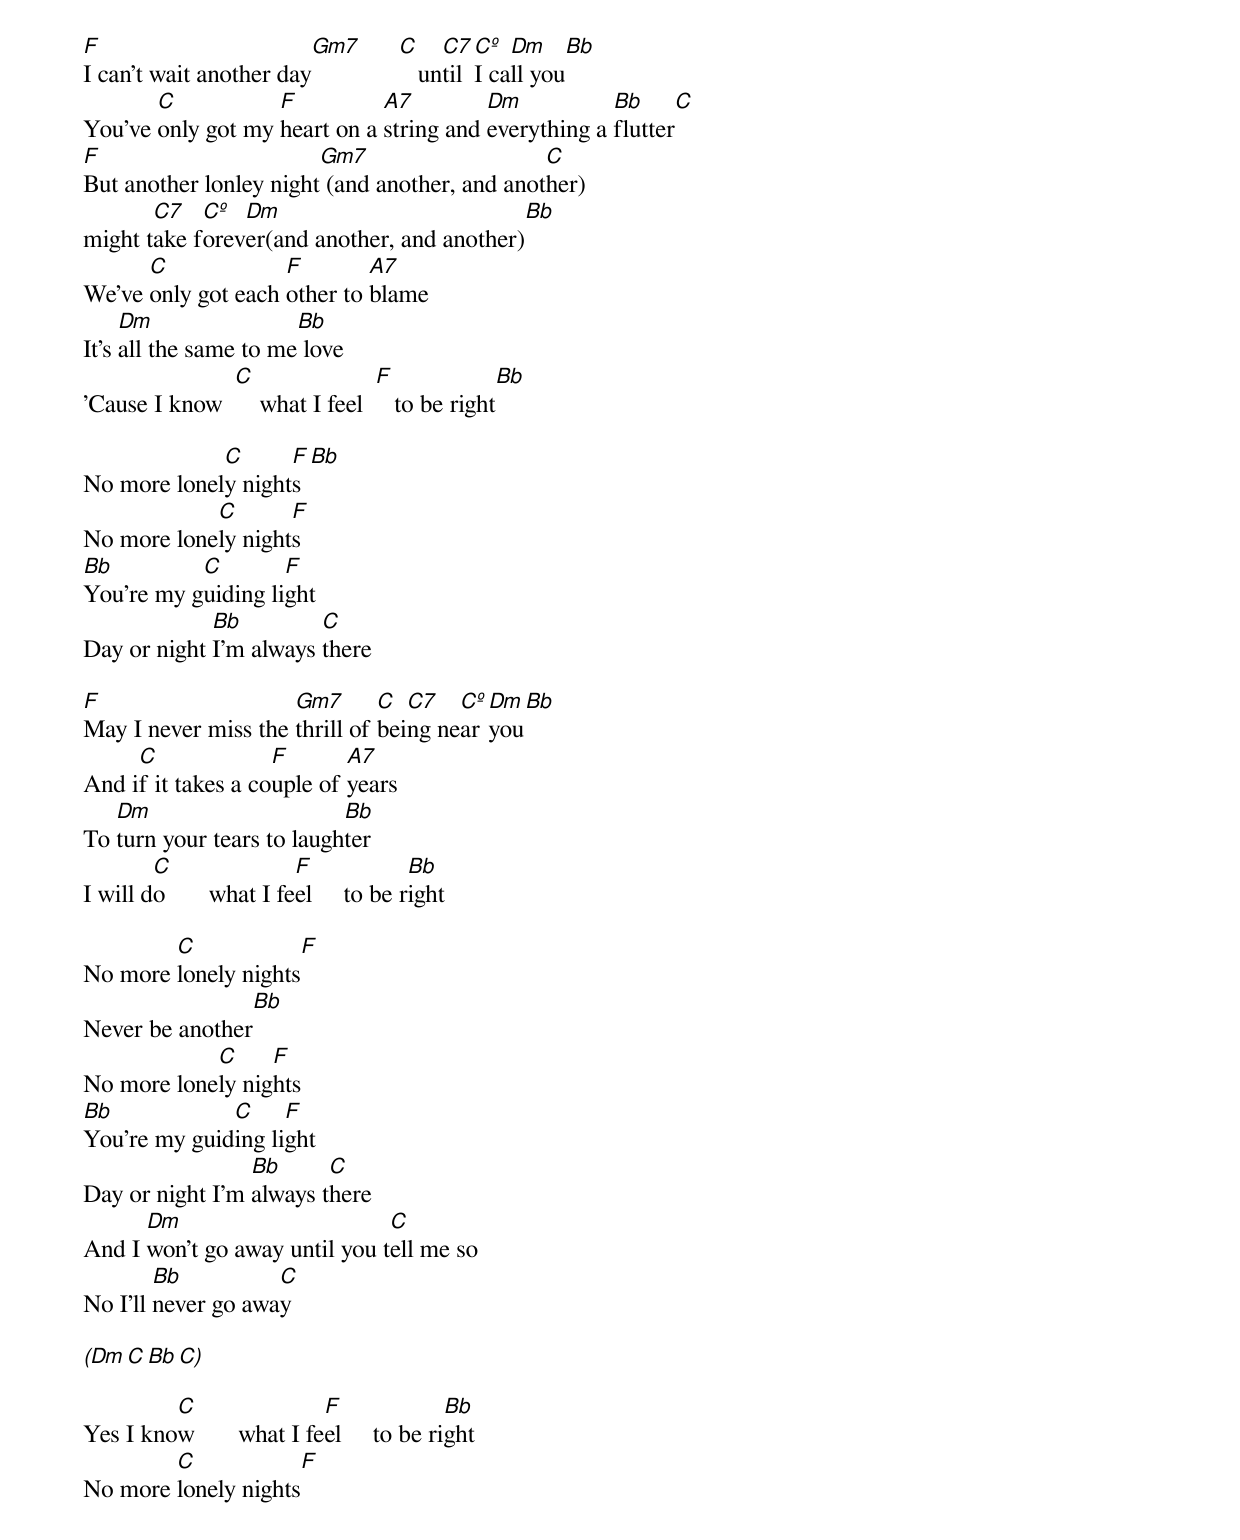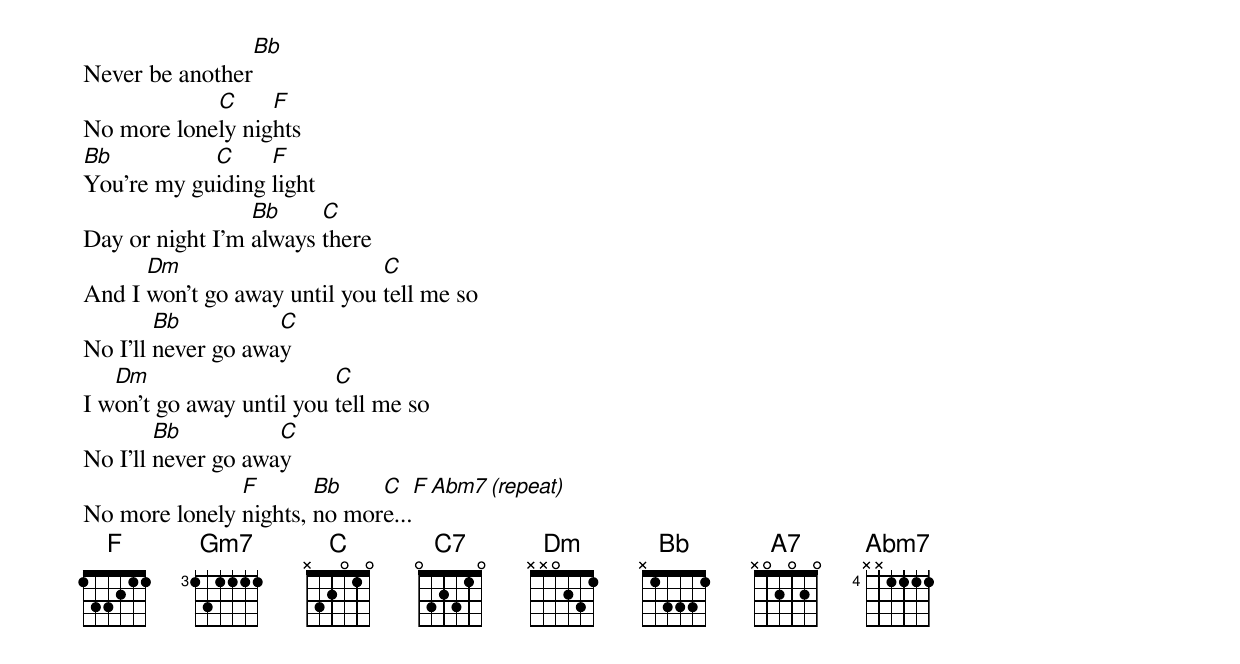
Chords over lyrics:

F                       Gm7   C    C7  Cº  Dm    Bb
I can't wait another day         until I call you
       C           F          A7         Dm           Bb      C
You've only got my heart on a string and everything a flutter
F                       Gm7                    C
But another lonley night (and another, and another)
       C7   Cº  Dm                          Bb
might take forever(and another, and another)
      C             F        A7
We've only got each other to blame
     Dm                Bb
It's all the same to me love
               C                F               Bb
'Cause I know      what I feel     to be right

             C      F   Bb
No more lonely nights
            C       F
No more lonely nights
Bb         C        F
You're my guiding light
             Bb         C
Day or night I'm always there

F                    Gm7       C  C7   Cº Dm      Bb
May I never miss the thrill of being near you
     C              F       A7
And if it takes a couple of years
   Dm                      Bb
To turn your tears to laughter
        C                F             Bb
I will do       what I feel     to be right

        C             F
No more lonely nights
                 Bb
Never be another
            C     F
No more lonely nights
Bb            C     F
You're my guiding light
                 Bb      C
Day or night I'm always there
      Dm                       C
And I won't go away until you tell me so
        Bb          C
No I'll never go away

(Dm C Bb C)

         C                F              Bb
Yes I know       what I feel     to be right
        C             F
No more lonely nights
                 Bb
Never be another
            C     F
No more lonely nights
Bb          C     F
You're my guiding light
                 Bb     C
Day or night I'm always there
      Dm                      C
And I won't go away until you tell me so
        Bb          C
No I'll never go away
   Dm                     C
I won't go away until you tell me so
        Bb          C
No I'll never go away
               F       Bb    C    F    Abm7 (repeat)
No more lonely nights, no more...
